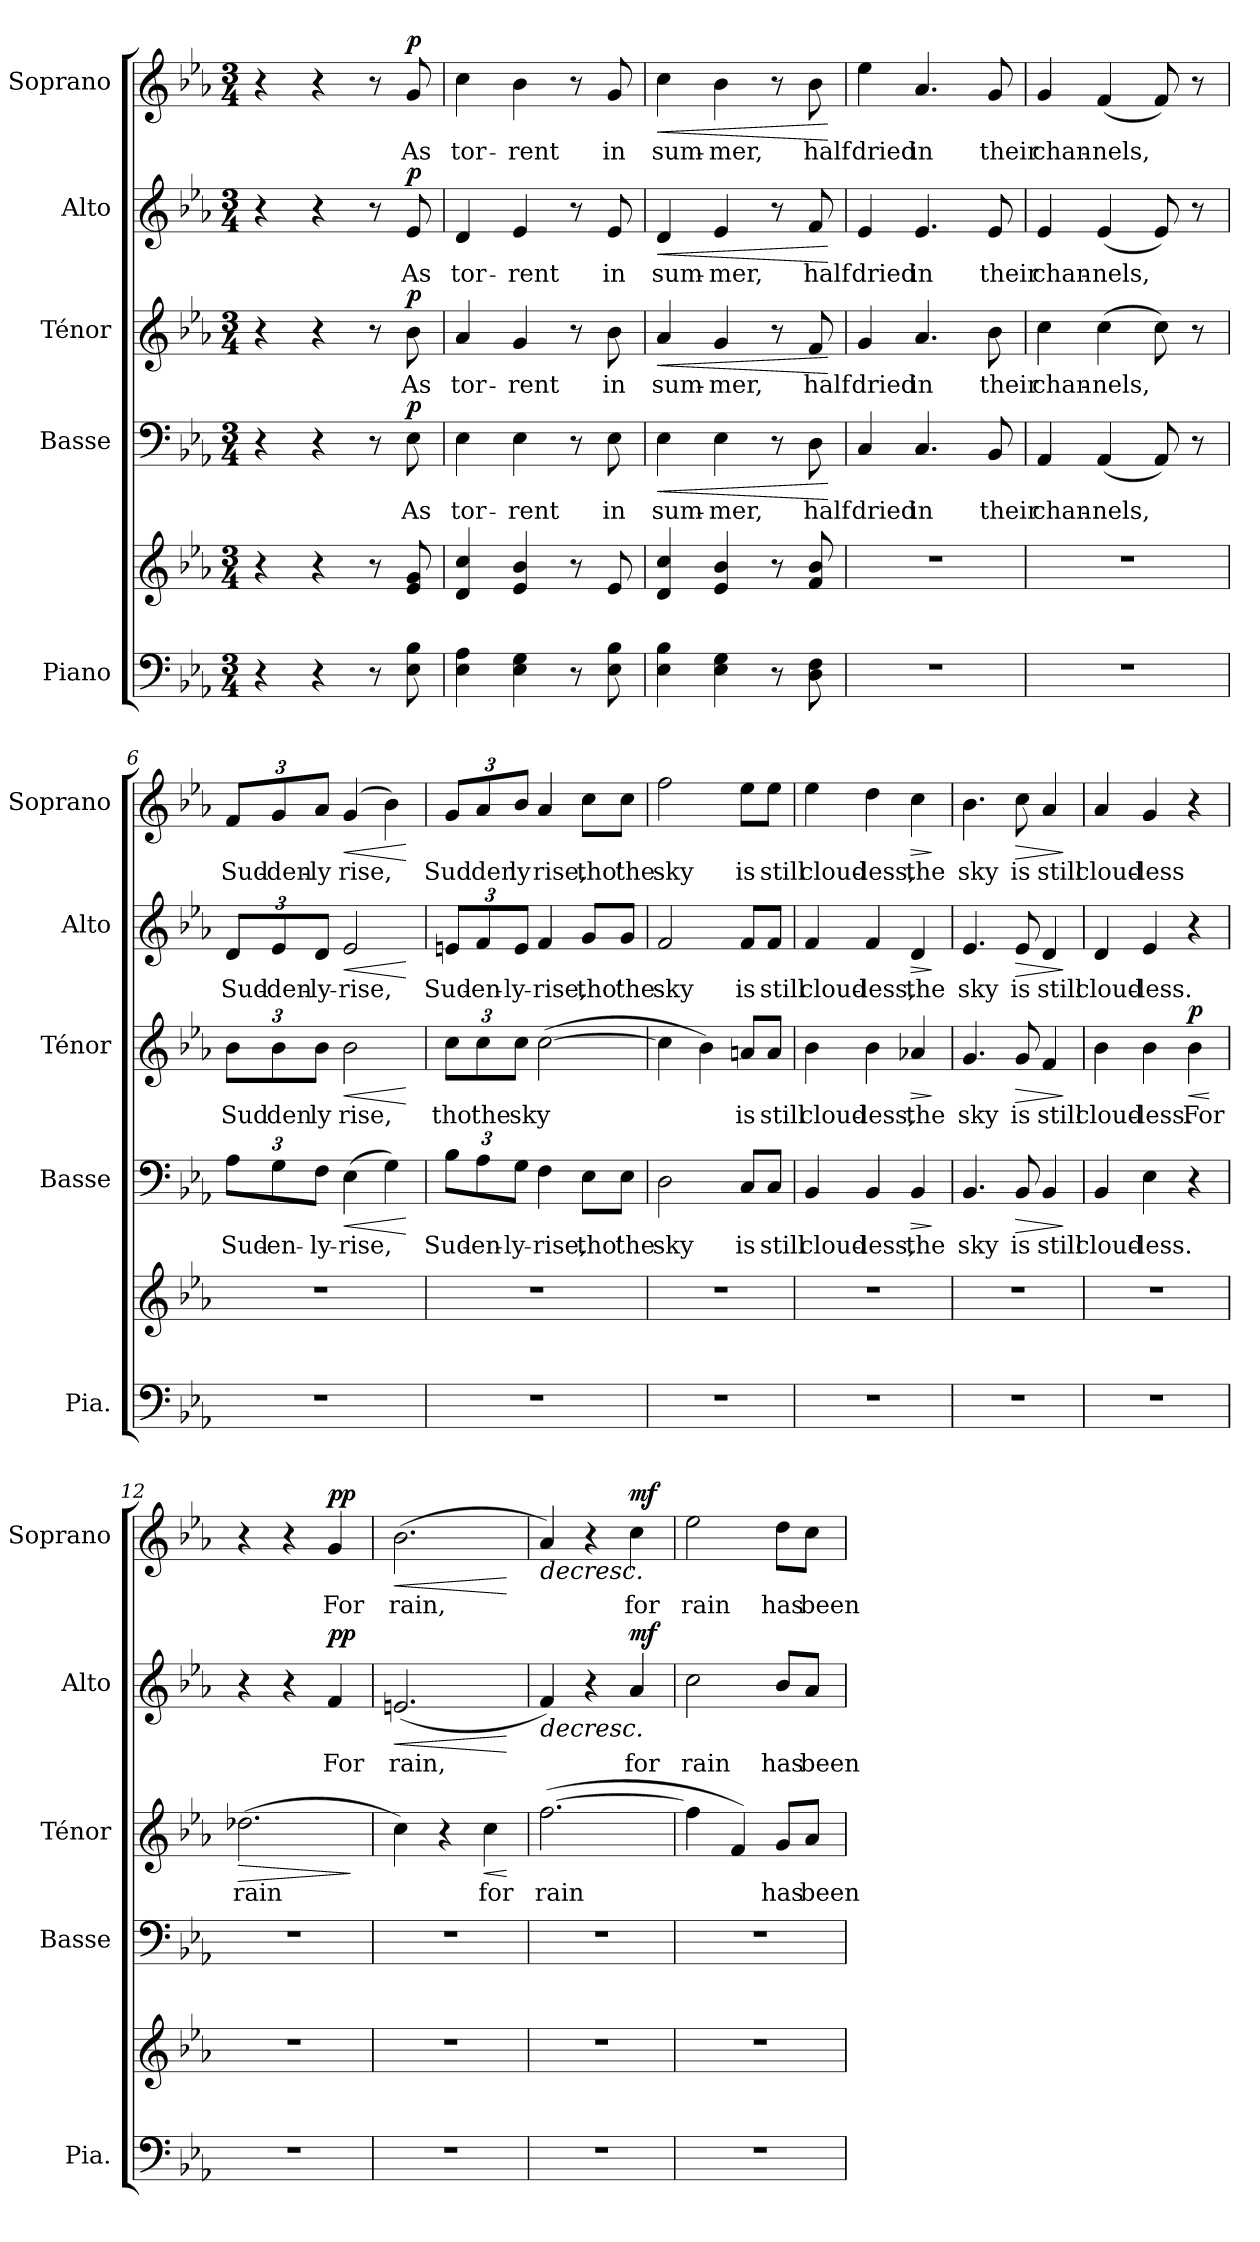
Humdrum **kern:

**kern	**kern	**kern	**text	**dynam	**kern	**text	**dynam	**kern	**text	**dynam	**kern	**text	**dynam
*part5	*part5	*part4	*part4	*part4	*part3	*part3	*part3	*part2	*part2	*part2	*part1	*part1	*part1
*staff6	*staff5	*staff4	*staff4	*staff4	*staff3	*staff3	*staff3	*staff2	*staff2	*staff2	*staff1	*staff1	*staff1
*I"Piano	*	*I"Basse	*	*	*I"Ténor	*	*	*I"Alto	*	*	*I"Soprano	*	*
*I'Pia.	*	*I'Basse	*	*	*I'Ténor	*	*	*I'Alto	*	*	*I'Soprano	*	*
*clefF4	*clefG2	*clefF4	*	*	*clefG2	*	*	*clefG2	*	*	*clefG2	*	*
*k[b-e-a-]	*k[b-e-a-]	*k[b-e-a-]	*	*	*k[b-e-a-]	*	*	*k[b-e-a-]	*	*	*k[b-e-a-]	*	*
*M3/4	*M3/4	*M3/4	*	*	*M3/4	*	*	*M3/4	*	*	*M3/4	*	*
*MM76	*MM76	*MM76	*	*	*MM76	*	*	*MM76	*	*	*MM76	*	*
=1	=1	=1	=1	=1	=1	=1	=1	=1	=1	=1	=1	=1	=1
4r	4r	4r	.	.	4r	.	.	4r	.	.	4r	.	.
4r	4r	4r	.	.	4r	.	.	4r	.	.	4r	.	.
8r	8r	8r	.	.	8r	.	.	8r	.	.	8r	.	.
!	!	!	!	!LO:DY:a	!	!	!LO:DY:a	!	!	!LO:DY:a	!	!	!LO:DY:a
8E-\ 8B-\	8e-/ 8g/	8E-\	As	p	8b-\	As	p	8e-/	As	p	8g/	As	p
=2	=2	=2	=2	=2	=2	=2	=2	=2	=2	=2	=2	=2	=2
4E-\ 4A-\	4d/ 4cc/	4E-\	tor-	.	4a-/	tor-	.	4d/	tor-	.	4cc\	tor-	.
4E-\ 4G\	4e-/ 4b-/	4E-\	-rent	.	4g/	-rent	.	4e-/	-rent	.	4b-\	-rent	.
8r	8r	8r	.	.	8r	.	.	8r	.	.	8r	.	.
8E-\ 8B-\	8e-/	8E-\	in	.	8b-\	in	.	8e-/	in	.	8g/	in	.
=3	=3	=3	=3	=3	=3	=3	=3	=3	=3	=3	=3	=3	=3
!	!	!	!	!LO:HP:b	!	!	!LO:HP:b	!	!	!LO:HP:b	!	!	!LO:HP:b
4E-\ 4B-\	4d/ 4cc/	4E-\	sum-	<	4a-/	sum-	<	4d/	sum-	<	4cc\	sum-	<
4E-\ 4G\	4e-/ 4b-/	4E-\	-mer,	.	4g/	-mer,	.	4e-/	-mer,	.	4b-\	-mer,	.
8r	8r	8r	.	.	8r	.	.	8r	.	.	8r	.	.
8D\ 8F\	8f/ 8b-/	8D\	half	.	8f/	half	.	8f/	half	.	8b-\	half	.
.	.	.	.	[	.	.	[	.	.	[	.	.	[
=4	=4	=4	=4	=4	=4	=4	=4	=4	=4	=4	=4	=4	=4
2.r	2.r	4C/	dried	.	4g/	dried	.	4e-/	dried	.	4ee-\	dried	.
.	.	4.C/	in	.	4.a-/	in	.	4.e-/	in	.	4.a-/	in	.
.	.	8BB-/	their	.	8b-\	their	.	8e-/	their	.	8g/	their	.
!!LO:LB:g=z
=5	=5	=5	=5	=5	=5	=5	=5	=5	=5	=5	=5	=5	=5
2.r	2.r	4AA-/	chan-	.	4cc\	chan-	.	4e-/	chan-	.	4g/	chan-	.
.	.	(4AA-/	-nels,	.	(4cc\	-nels,	.	(4e-/	-nels,	.	(4f/	-nels,	.
.	.	8AA-/)	.	.	8cc\)	.	.	8e-/)	.	.	8f/)	.	.
.	.	8r	.	.	8r	.	.	8r	.	.	8r	.	.
=6	=6	=6	=6	=6	=6	=6	=6	=6	=6	=6	=6	=6	=6
*	*	*Xbrackettup	*	*	*Xbrackettup	*	*	*Xbrackettup	*	*	*Xbrackettup	*	*
2.r	2.r	12A-\L	Sud-	.	12b-\L	Sud	.	12d/L	Sud-	.	12f/L	Sud-	.
.	.	12G\	-en-	.	12b-\	den	.	12e-/	-den-	.	12g/	-den-	.
.	.	12F\J	-ly-	.	12b-\J	ly	.	12d/J	-ly-	.	12a-/J	-ly	.
!	!	!	!	!LO:HP:b	!	!	!LO:HP:b	!	!	!LO:HP:b	!	!	!LO:HP:b
.	.	(4E-\	-rise,	<	2b-\	rise,	<	2e-/	-rise,	<	(4g/	rise,	<
.	.	4G\)	.	.	.	.	.	.	.	.	4b-\)	.	.
.	.	.	.	[	.	.	[	.	.	[	.	.	[
=7	=7	=7	=7	=7	=7	=7	=7	=7	=7	=7	=7	=7	=7
2.r	2.r	12B-\L	Sud-	.	12cc\L	tho'	.	12en/L	Sud-	.	12g/L	Sud	.
.	.	12A-\	-en-	.	12cc\	the	.	12f/	-en-	.	12a-/	den	.
.	.	12G\J	-ly-	.	12cc\J	sky	.	12e/J	-ly-	.	12b-/J	ly	.
.	.	4F\	-rise,	.	([2cc\	.	.	4f/	-rise,	.	4a-/	rise,	.
.	.	8E-\L	tho'	.	.	.	.	8g/L	tho'	.	8cc\L	tho'	.
.	.	8E-\J	the	.	.	.	.	8g/J	the	.	8cc\J	the	.
!!LO:PB:g=z
=8	=8	=8	=8	=8	=8	=8	=8	=8	=8	=8	=8	=8	=8
2.r	2.r	2D\	sky	.	4cc\]	.	.	2f/	sky	.	2ff\	sky	.
.	.	.	.	.	4b-\)	.	.	.	.	.	.	.	.
.	.	8C/L	is	.	8an/L	is	.	8f/L	is	.	8ee-\L	is	.
.	.	8C/J	still	.	8a/J	still	.	8f/J	still	.	8ee-\J	still	.
=9	=9	=9	=9	=9	=9	=9	=9	=9	=9	=9	=9	=9	=9
2.r	2.r	4BB-/	cloud-	.	4b-\	cloud-	.	4f/	cloud-	.	4ee-\	cloud-	.
.	.	4BB-/	-less,	.	4b-\	-less,	.	4f/	-less,	.	4dd\	-less,	.
!	!	!	!	!LO:HP:b	!	!	!LO:HP:b	!	!	!LO:HP:b	!	!	!LO:HP:b
.	.	4BB-/	the	>	4a-X/	the	>	4d/	the	>	4cc\	the	>
.	.	.	.	]	.	.	]	.	.	]	.	.	]
=10	=10	=10	=10	=10	=10	=10	=10	=10	=10	=10	=10	=10	=10
2.r	2.r	4.BB-/	sky	.	4.g/	sky	.	4.e-/	sky	.	4.b-\	sky	.
!	!	!	!	!LO:HP:b	!	!	!LO:HP:b	!	!	!LO:HP:b	!	!	!LO:HP:b
.	.	8BB-/	is	>	8g/	is	>	8e-/	is	>	8cc\	is	>
.	.	4BB-/	still	.	4f/	still	.	4d/	still	.	4a-/	still	.
.	.	.	.	]	.	.	]	.	.	]	.	.	]
=11	=11	=11	=11	=11	=11	=11	=11	=11	=11	=11	=11	=11	=11
2.r	2.r	4BB-/	cloud-	.	4b-\	cloud-	.	4d/	cloud-	.	4a-/	cloud-	.
.	.	4E-\	-less.	.	4b-\	-less.	.	4e-/	-less.	.	4g/	-less	.
!	!	!	!	!	!	!	!LO:HP:b	!	!	!	!	!	!
!	!	!	!	!	!	!	!LO:DY:n=1:a	!	!	!	!	!	!
.	.	4r	.	.	4b-\	For	< p	4r	.	.	4r	.	.
.	.	.	.	.	.	.	[	.	.	.	.	.	.
=12	=12	=12	=12	=12	=12	=12	=12	=12	=12	=12	=12	=12	=12
!	!	!	!	!	!	!	!LO:HP:b	!	!	!	!	!	!
2.r	2.r	2.r	.	.	(2.dd-X\	rain	>	4r	.	.	4r	.	.
.	.	.	.	.	.	.	.	4r	.	.	4r	.	.
!	!	!	!	!	!	!	!	!	!	!LO:DY:a	!	!	!LO:DY:a
.	.	.	.	.	.	.	.	4f/	For	pp	4g/	For	pp
.	.	.	.	.	.	.	]	.	.	.	.	.	.
!!LO:LB:g=z
=13	=13	=13	=13	=13	=13	=13	=13	=13	=13	=13	=13	=13	=13
!	!	!	!	!	!	!	!	!	!	!LO:HP:b	!	!	!LO:HP:b
2.r	2.r	2.r	.	.	4cc\)	.	.	(2.en/	rain,	<	(2.b-\	rain,	<
.	.	.	.	.	4r	.	.	.	.	.	.	.	.
!	!	!	!	!	!	!	!LO:HP:b	!	!	!	!	!	!
.	.	.	.	.	4cc\	for	<	.	.	.	.	.	.
.	.	.	.	.	.	.	[	.	.	[	.	.	[
=14	=14	=14	=14	=14	=14	=14	=14	=14	=14	=14	=14	=14	=14
!	!	!	!	!	!	!	!	!	!	!LO:HP:b	!	!	!LO:HP:b
2.r	2.r	2.r	.	.	([2.ff\	rain	.	4f/)	.	>	4a-/)	.	>
.	.	.	.	.	.	.	.	4r	.	.	4r	.	.
!	!	!	!	!	!	!	!	!	!	!LO:DY:a	!	!	!LO:DY:a
.	.	.	.	.	.	.	.	4a-/	for	mf	4cc\	for	mf
.	.	.	.	.	.	.	.	.	.	]	.	.	]
=15	=15	=15	=15	=15	=15	=15	=15	=15	=15	=15	=15	=15	=15
2.r	2.r	2.r	.	.	4ff\]	.	.	2cc\	rain	.	2ee-\	rain	.
.	.	.	.	.	4f/)	.	.	.	.	.	.	.	.
.	.	.	.	.	8g/L	has	.	8b-/L	has	.	8dd\L	has	.
.	.	.	.	.	8a-/J	been	.	8a-/J	been	.	8cc\J	been	.
=	=	=	=	=	=	=	=	=	=	=	=	=	=
*-	*-	*-	*-	*-	*-	*-	*-	*-	*-	*-	*-	*-	*-
